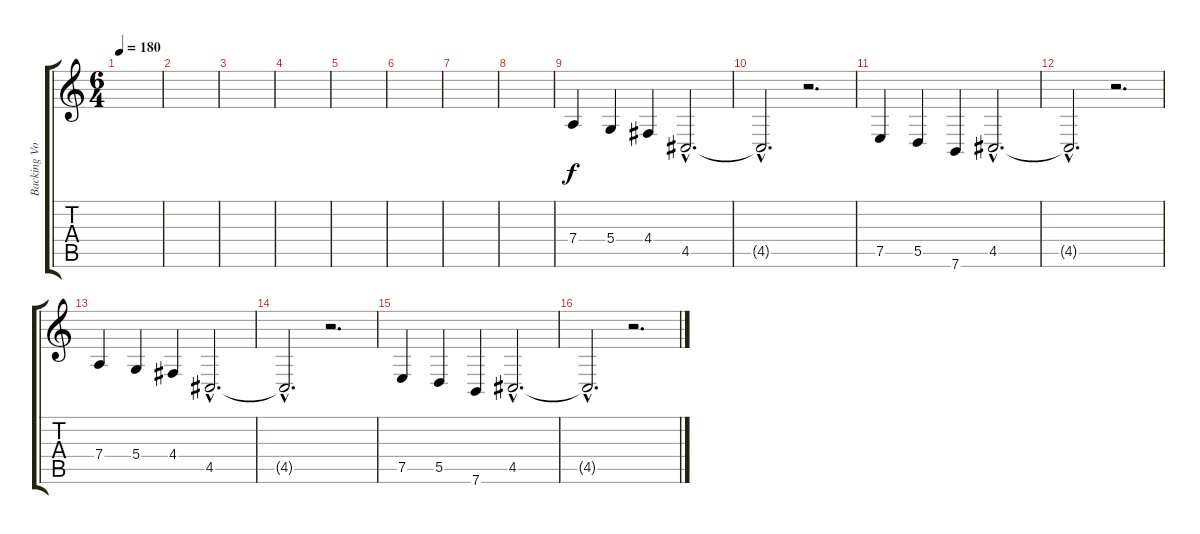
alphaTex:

\track ("Backing Vocals 2" "Backing Vo") {instrument pad4choir}
\staff {score tabs}
\tuning (E4 B3 G3 D3 A2 E2) {hide}
\ts (6 4)
\tempo 180
\clef g2
\ks c
|
|
|
|
|
|
|
|
7.4.4 5.4.4 4.4.4 4.5{hac}.2{d} |
4.5{hac t}.2{d} r.2{d} |
7.5.4 5.5.4 7.6.4 4.5{hac}.2{d} |
4.5{hac t}.2{d} r.2{d} |
7.4.4 5.4.4 4.4.4 4.5{hac}.2{d} |
4.5{hac t}.2{d} r.2{d} |
7.5.4 5.5.4 7.6.4 4.5{hac}.2{d} |
4.5{hac t}.2{d} r.2{d}
